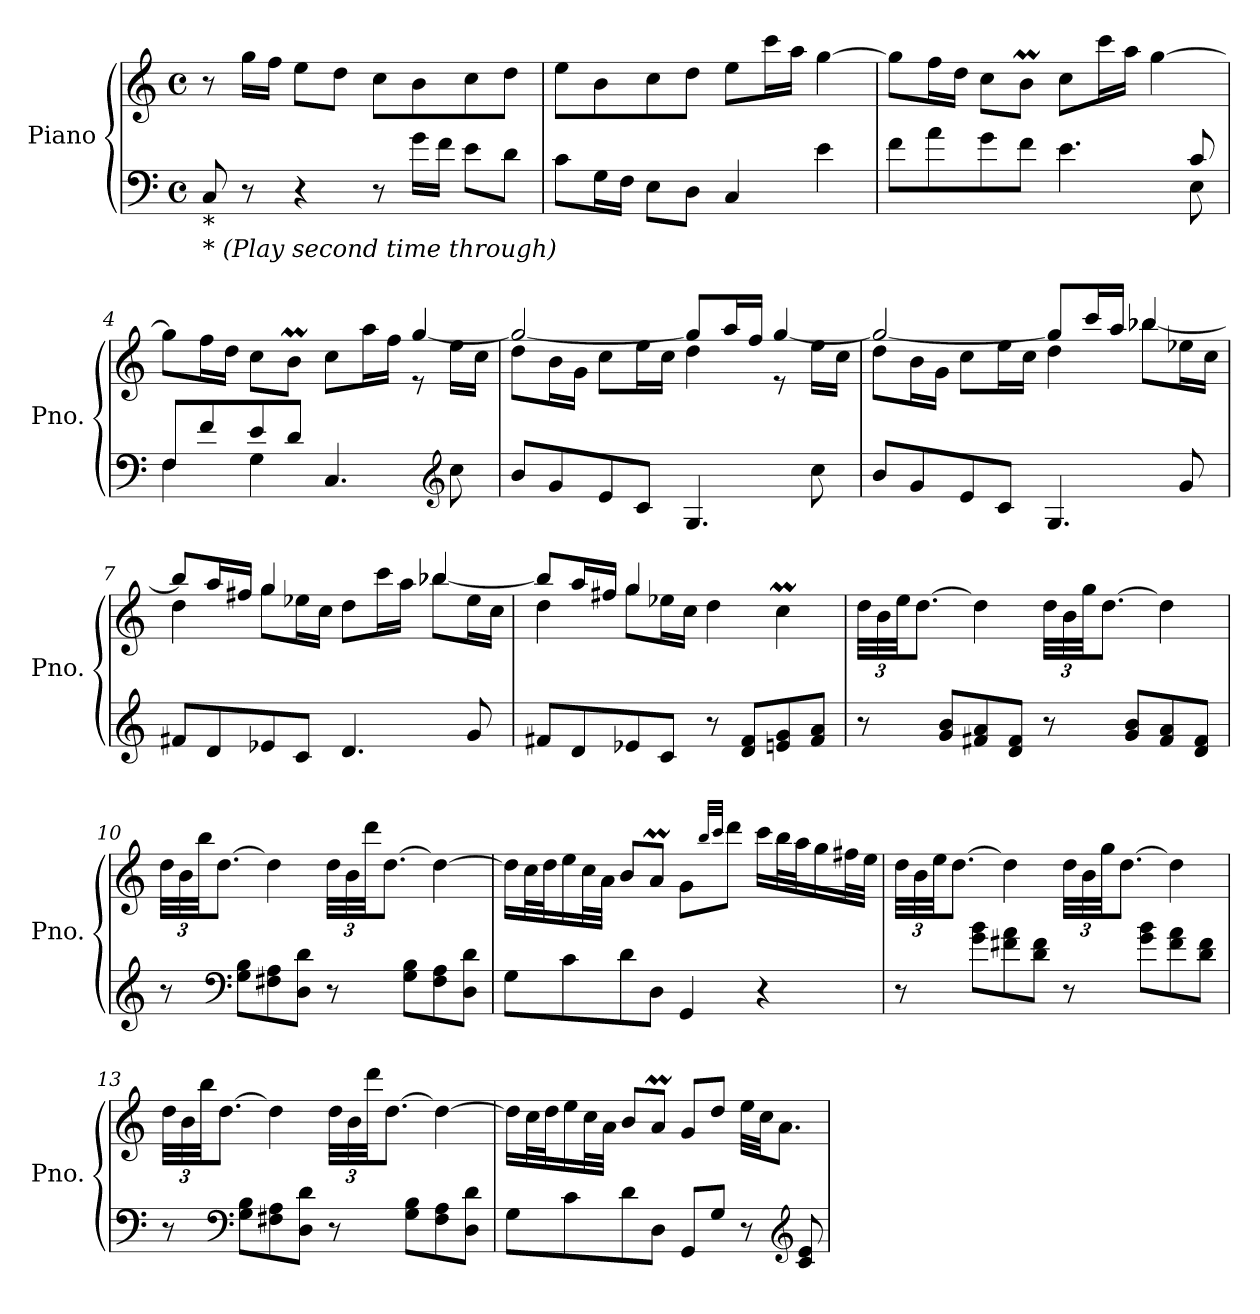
**kern	**kern
*part1	*part1
*staff2	*staff1
*I"Piano	*
*I'Pno.	*
*clefF4	*clefG2
*k[]	*k[]
*M4/4	*M4/4
*met(c)	*met(c)
*MM92	*MM92
=1	=1
!LO:TX:b:i:t=*	!
!LO:TX:b:i:t=* (Play second time through)	!
8C/	8r
8r	16gg\LL
.	16ff\JJ
4r	8ee\L
.	8dd\J
8r	8cc\L
16g\LL	8b\
16f\JJ	.
8e\L	8cc\
8d\J	8dd\J
=2	=2
8c\L	8ee\L
16G\L	8b\
16F\JJ	.
8E\L	8cc\
8D\J	8dd\J
4C/	8ee\L
.	16ccc\L
.	16aa\JJ
4e\	[4gg\
=3	=3
*^	*
8f\L	2..ryy	8gg\L]
8a\	.	16ff\L
.	.	16dd\JJ
8g\	.	8cc\L
8f\J	.	8bm\J
4.e\	.	8cc\L
.	.	16ccc\L
.	.	16aa\JJ
.	.	[4gg\
8c/	8E\	.
=4	=4	=4
*	*	*^
8F/L	4F\	8gg\L]	2.ryy
8f/	.	16ff\L	.
.	.	16dd\JJ	.
8e/	4G\	8cc\L	.
8d/J	.	8bm\J	.
4.C/	2ryy	8cc\L	.
.	.	16aa\L	.
.	.	16ff\JJ	.
.	.	8re	[4gg/
*clefG2	*	*	*
8cc\	.	16ee\LL	.
.	.	16cc\JJ	.
*v	*v	*	*
!!LO:LB:g=z	!!
=5	=5	=5
8b/L	8dd\L	2gg/_
8g/	16b\L	.
.	16g\JJ	.
8e/	8cc\L	.
8c/J	16ee\L	.
.	16cc\JJ	.
4.G/	4dd\	8gg/L]
.	.	16aa/L
.	.	16ff/JJ
.	8re	[4gg/
8cc\	16ee\LL	.
.	16cc\JJ	.
=6	=6	=6
8b/L	8dd\L	2gg/_
8g/	16b\L	.
.	16g\JJ	.
8e/	8cc\L	.
8c/J	16ee\L	.
.	16cc\JJ	.
4.G/	4dd\	8gg/L]
.	.	16ccc/L
.	.	16aa/JJ
.	8bb-X\L	[4bb-/
8g/	16ee-X\L	.
.	16cc\JJ	.
=7	=7	=7
8f#X/L	4dd\	8bb-/L]
8d/	.	16aa/L
.	.	16ff#X/JJ
8e-X/	8gg\L	4gg/
8c/J	16ee-X\L	.
.	16cc\JJ	.
4.d/	8dd\L	4ryy
.	16ccc\L	.
.	16aa\JJ	.
.	8bb-X\L	[4bb-/
8g/	16ee-\L	.
.	16cc\JJ	.
!!LO:LB:g=z	!!
=8	=8	=8
8f#X/L	4dd\	8bb-/L]
8d/	.	16aa/L
.	.	16ff#X/JJ
8e-X/	8gg\L	4gg/
8c/J	16ee-X\L	.
.	16cc\JJ	.
8r	4dd\	2ryy
8d/ 8f#/L	.	.
8en/ 8g/	4ccM\	.
8f#/ 8a/J	.	.
*	*v	*v
=9	=9
*	*Xbrackettup
8r	48dd\LLL
.	48b\
.	48ee\JJ
.	[8.dd\J
8g/ 8b/L	.
8f#X/ 8a/	4dd\]
8d/ 8f#/J	.
8r	48dd\LLL
.	48b\
.	48gg\JJ
.	[8.dd\J
8g/ 8b/L	.
8f#/ 8a/	4dd\]
8d/ 8f#/J	.
=10	=10
8r	48dd\LLL
.	48b\
.	48bb\JJ
.	[8.dd\J
*clefF4	*
8G\ 8B\L	.
8F#X\ 8A\	4dd\]
8D\ 8d\J	.
8r	48dd\LLL
.	48b\
.	48ddd\JJ
.	[8.dd\J
8G\ 8B\L	.
8F#\ 8A\	4dd\_
8D\ 8d\J	.
!!LO:LB:g=z
=11	=11
8G\L	16dd\LL]
.	32cc\L
.	32dd\J
8c\	16ee\
.	32cc\L
.	32a\JJJ
8d\	8b/L
8D\J	8aM/J
4GG/	8g\L
.	32qbb/LLL
.	32qccc/JJJ
.	8ddd\J
4r	16ccc\LL
.	32bb\L
.	32aa\J
.	16gg\
.	32ff#X\L
.	32ee\JJJ
=12	=12
8r	48dd\LLL
.	48b\
.	48ee\JJ
.	[8.dd\J
8g\ 8b\L	.
8f#X\ 8a\	4dd\]
8d\ 8f#\J	.
8r	48dd\LLL
.	48b\
.	48gg\JJ
.	[8.dd\J
8g\ 8b\L	.
8f#\ 8a\	4dd\]
8d\ 8f#\J	.
=13	=13
8r	48dd\LLL
.	48b\
.	48bb\JJ
.	[8.dd\J
*clefF4	*
8G\ 8B\L	.
8F#X\ 8A\	4dd\]
8D\ 8d\J	.
8r	48dd\LLL
.	48b\
.	48ddd\JJ
.	[8.dd\J
8G\ 8B\L	.
8F#\ 8A\	4dd\_
8D\ 8d\J	.
!!LO:LB:g=z
=14	=14
8G\L	16dd\LL]
.	32cc\L
.	32dd\J
8c\	16ee\
.	32cc\L
.	32a\JJJ
8d\	8b/L
8D\J	8aM/J
8GG/L	8g/L
8G/J	8dd/J
8r	32ee\LLL
.	32cc\JJ
.	8.a\J
*clefG2	*
8c/ 8e/	.
=	=
*-	*-
